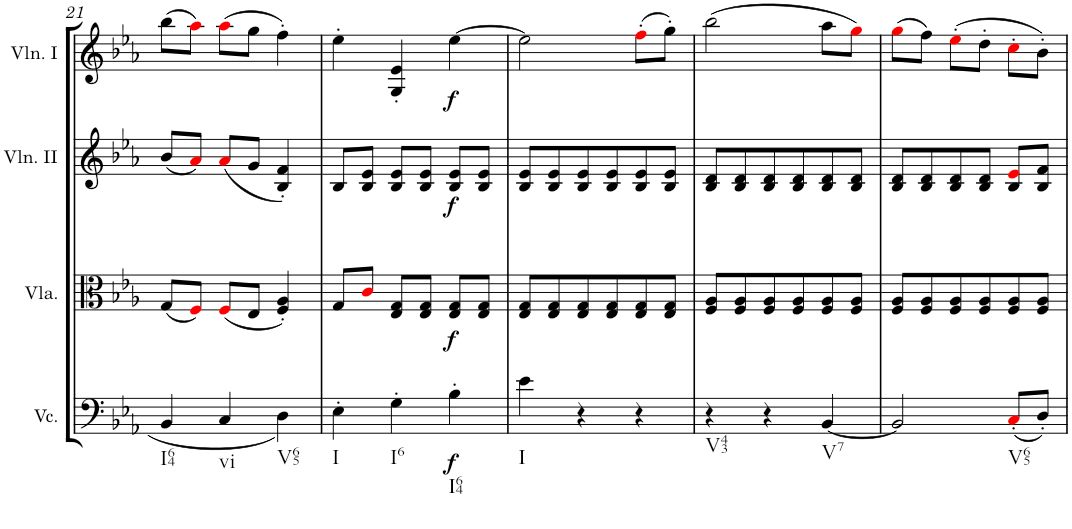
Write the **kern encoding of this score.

**kern	**dynam	**kern	**dynam	**kern	**dynam	**kern	**dynam
*part4	*part4	*part3	*part3	*part2	*part2	*part1	*part1
*staff4	*staff4	*staff3	*staff3	*staff2	*staff2	*staff1	*staff1
*I"Violoncello	*	*I"Viola	*	*I"Violin II	*	*I"Violin I	*
*I'Vc.	*	*I'Vla.	*	*I'Vln. II	*	*I'Vln. I	*
!!LO:PB:g=z
*clefF4	*	*clefC3	*	*clefG2	*	*clefG2	*
*k[b-e-a-]	*	*k[b-e-a-]	*	*k[b-e-a-]	*	*k[b-e-a-]	*
*E-:	*	*E-:	*	*E-:	*	*E-:	*
*M3/4	*	*M3/4	*	*M3/4	*	*M3/4	*
=21	=21	=21	=21	=21	=21	=21	=21
!LO:TX:b:t=I64	!	!	!	!	!	!	!
4BB-/	.	(8G/L	.	(8b-/L	.	(8bb-\L	.
.	.	8Fi/J)	.	8a-i/J)	.	8aa-i\J)	.
!LO:TX:b:t=vi	!	!	!	!	!	!	!
4C/	.	(8Fi/L	.	(8a-i/L	.	(8aa-i\L	.
.	.	8E-/J	.	8g/J	.	8gg\J	.
!LO:TX:b:t=V65	!	!	!	!	!	!	!
4D\	.	4F/' 4A-/')	.	4B-/' 4f/')	.	4ff'\)	.
=22	=22	=22	=22	=22	=22	=22	=22
!LO:TX:b:t=I	!	!	!	!	!	!	!
4E-'\	.	8G/L	.	8B-/L	.	4ee-'\	.
.	.	8ci/J	.	8B-/ 8e-/J	.	.	.
!LO:TX:b:t=I6	!	!	!	!	!	!	!
4G'\	.	8E-/ 8G/L	.	8B-/ 8e-/L	.	4G/' 4e-/'	.
.	.	8E-/ 8G/J	.	8B-/ 8e-/J	.	.	.
!LO:TX:b:t=I64	!	!	!	!	!	!	!
!	!LO:DY:b	!	!LO:DY:b	!	!LO:DY:b	!	!LO:DY:b
4B-'\	f	8E-/ 8G/L	f	8B-/ 8e-/L	f	[4ee-\	f
.	.	8E-/ 8G/J	.	8B-/ 8e-/J	.	.	.
=23	=23	=23	=23	=23	=23	=23	=23
!LO:TX:b:t=I	!	!	!	!	!	!	!
4e-\	.	8E-/ 8G/L	.	8B-/ 8e-/L	.	2ee-\]	.
.	.	8E-/ 8G/	.	8B-/ 8e-/	.	.	.
4r	.	8E-/ 8G/	.	8B-/ 8e-/	.	.	.
.	.	8E-/ 8G/	.	8B-/ 8e-/	.	.	.
4r	.	8E-/ 8G/	.	8B-/ 8e-/	.	(8ff'i\L	.
.	.	8E-/ 8G/J	.	8B-/ 8e-/J	.	8gg'\J)	.
=24	=24	=24	=24	=24	=24	=24	=24
!LO:TX:b:t=V43	!	!	!	!	!	!	!
4r	.	8F/ 8A-/L	.	8B-/ 8d/L	.	(2bb-\	.
.	.	8F/ 8A-/	.	8B-/ 8d/	.	.	.
4r	.	8F/ 8A-/	.	8B-/ 8d/	.	.	.
.	.	8F/ 8A-/	.	8B-/ 8d/	.	.	.
!LO:TX:b:t=V7	!	!	!	!	!	!	!
[4BB-/	.	8F/ 8A-/	.	8B-/ 8d/	.	8aa-\L	.
.	.	8F/ 8A-/J	.	8B-/ 8d/J	.	8ggi\J)	.
=25	=25	=25	=25	=25	=25	=25	=25
2BB-/]	.	8F/ 8A-/L	.	8B-/ 8d/L	.	(8ggi\L	.
.	.	8F/ 8A-/	.	8B-/ 8d/	.	8ff\J)	.
.	.	8F/ 8A-/	.	8B-/ 8d/	.	(8ee-'i\L	.
.	.	8F/ 8A-/	.	8B-/ 8d/J	.	8dd'\J	.
!LO:TX:b:t=V65	!	!	!	!	!	!	!
(8C'i/L	.	8F/ 8A-/	.	8B-/ 8e-i/L	.	8cc'i\L	.
8D'/J)	.	8F/ 8A-/J	.	8B-/ 8f/J	.	8b-'\J)	.
=	=	=	=	=	=	=	=
*-	*-	*-	*-	*-	*-	*-	*-
